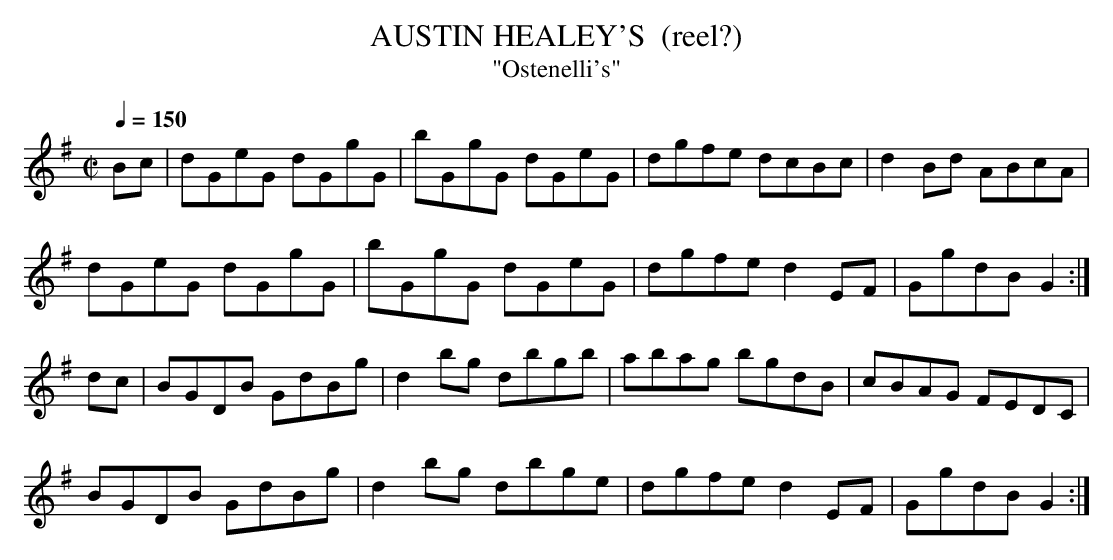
X:1
T:AUSTIN HEALEY'S  (reel?)
T:"Ostenelli's"
is probably closer to the actual name. There are a couple of "Ostinellis" on the interweb
but neither seems to have much to do with dance music. In any event it's a nice tune!
Q:1/4=150
M:C|
K:G
Bc|dGeG dGgG|bGgG dGeG|dgfe dcBc|d2Bd ABcA|
dGeG dGgG|bGgG dGeG|dgfe d2EF|GgdB G2 :|
dc|BGDB GdBg|d2bg dbgb|abag bgdB|cBAG FEDC|
BGDB GdBg|d2bg dbge| dgfe d2EF|GgdB G2 :|
